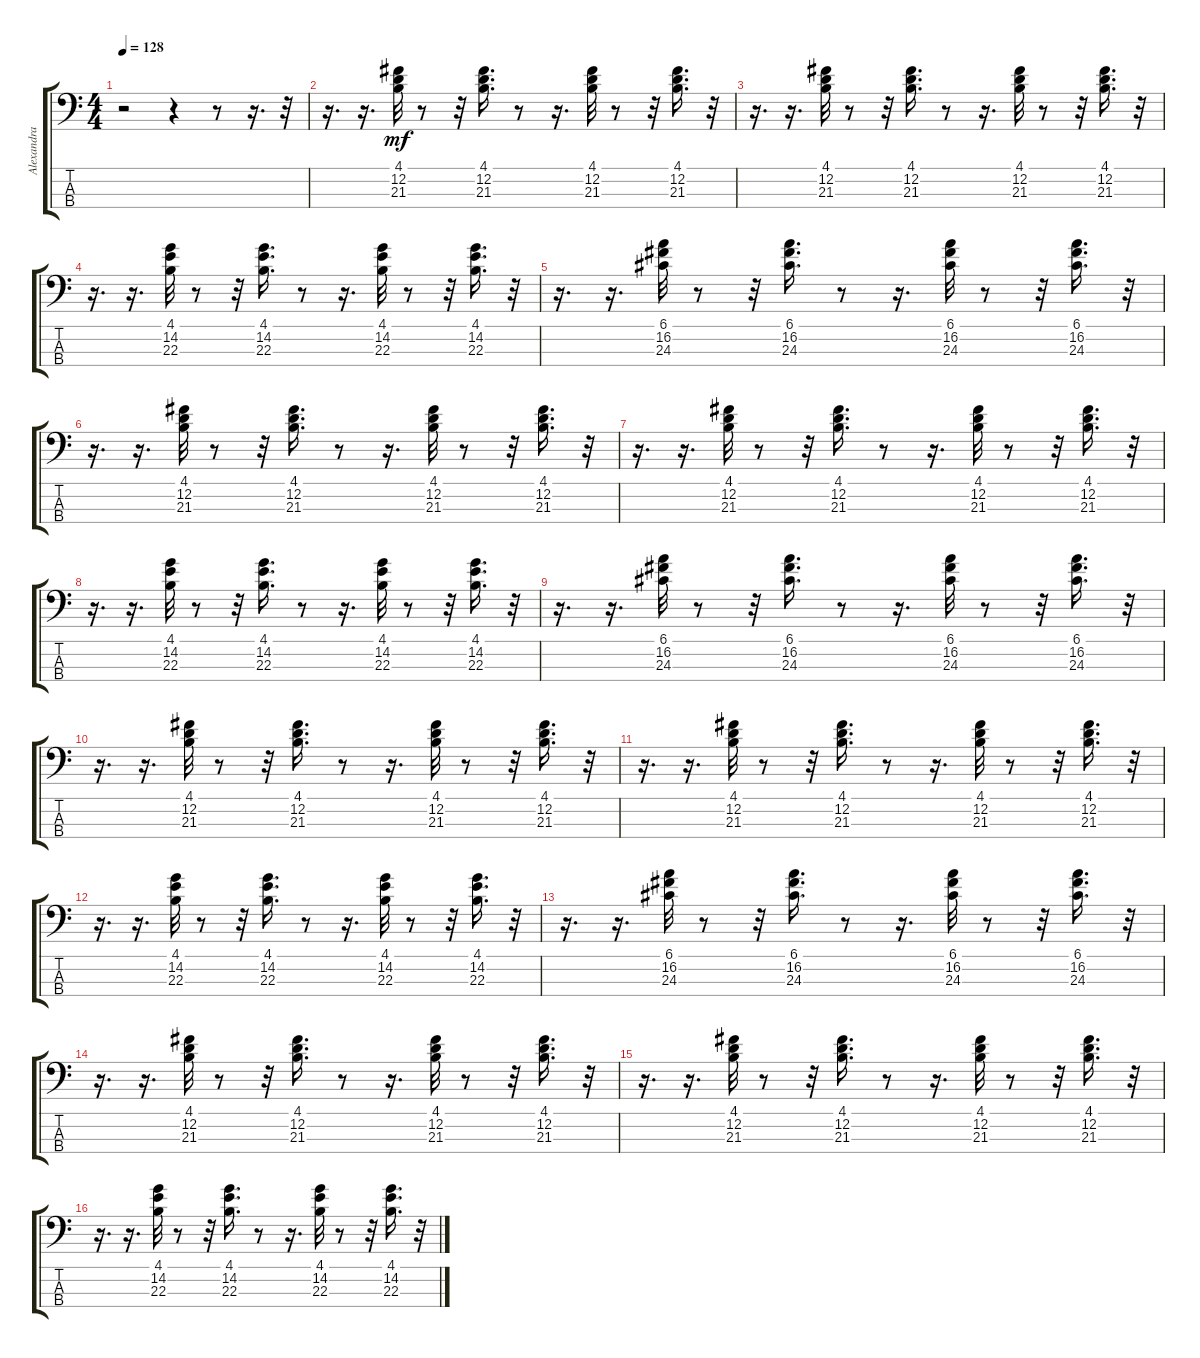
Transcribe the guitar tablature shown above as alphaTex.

\track ("Alexandra Stan - Mr Saxobeat" "Alexandra ") {instrument synthbass1}
\staff {score tabs}
\tuning (G2 D2 A1 E1) {hide}
\ts (4 4)
\tempo 128
\clef f4
\ks c
r.2{dy mf} r.4 r.8 r.16{d} r.32 |
r.16{d} r.16{d} (4.1 12.2 21.3).32 r.8 r.32 (4.1 12.2 21.3).16{d} r.8 r.16{d} (4.1 12.2 21.3).32 r.8 r.32 (4.1 12.2 21.3).16{d} r.32 |
r.16{d} r.16{d} (4.1 12.2 21.3).32 r.8 r.32 (4.1 12.2 21.3).16{d} r.8 r.16{d} (4.1 12.2 21.3).32 r.8 r.32 (4.1 12.2 21.3).16{d} r.32 |
r.16{d} r.16{d} (4.1 14.2 22.3).32 r.8 r.32 (4.1 14.2 22.3).16{d} r.8 r.16{d} (4.1 14.2 22.3).32 r.8 r.32 (4.1 14.2 22.3).16{d} r.32 |
r.16{d} r.16{d} (6.1 16.2 24.3).32 r.8 r.32 (6.1 16.2 24.3).16{d} r.8 r.16{d} (6.1 16.2 24.3).32 r.8 r.32 (6.1 16.2 24.3).16{d} r.32 |
r.16{d} r.16{d} (4.1 12.2 21.3).32 r.8 r.32 (4.1 12.2 21.3).16{d} r.8 r.16{d} (4.1 12.2 21.3).32 r.8 r.32 (4.1 12.2 21.3).16{d} r.32 |
r.16{d} r.16{d} (4.1 12.2 21.3).32 r.8 r.32 (4.1 12.2 21.3).16{d} r.8 r.16{d} (4.1 12.2 21.3).32 r.8 r.32 (4.1 12.2 21.3).16{d} r.32 |
r.16{d} r.16{d} (4.1 14.2 22.3).32 r.8 r.32 (4.1 14.2 22.3).16{d} r.8 r.16{d} (4.1 14.2 22.3).32 r.8 r.32 (4.1 14.2 22.3).16{d} r.32 |
r.16{d} r.16{d} (6.1 16.2 24.3).32 r.8 r.32 (6.1 16.2 24.3).16{d} r.8 r.16{d} (6.1 16.2 24.3).32 r.8 r.32 (6.1 16.2 24.3).16{d} r.32 |
r.16{d} r.16{d} (4.1 12.2 21.3).32 r.8 r.32 (4.1 12.2 21.3).16{d} r.8 r.16{d} (4.1 12.2 21.3).32 r.8 r.32 (4.1 12.2 21.3).16{d} r.32 |
r.16{d} r.16{d} (4.1 12.2 21.3).32 r.8 r.32 (4.1 12.2 21.3).16{d} r.8 r.16{d} (4.1 12.2 21.3).32 r.8 r.32 (4.1 12.2 21.3).16{d} r.32 |
r.16{d} r.16{d} (4.1 14.2 22.3).32 r.8 r.32 (4.1 14.2 22.3).16{d} r.8 r.16{d} (4.1 14.2 22.3).32 r.8 r.32 (4.1 14.2 22.3).16{d} r.32 |
r.16{d} r.16{d} (6.1 16.2 24.3).32 r.8 r.32 (6.1 16.2 24.3).16{d} r.8 r.16{d} (6.1 16.2 24.3).32 r.8 r.32 (6.1 16.2 24.3).16{d} r.32 |
r.16{d} r.16{d} (4.1 12.2 21.3).32 r.8 r.32 (4.1 12.2 21.3).16{d} r.8 r.16{d} (4.1 12.2 21.3).32 r.8 r.32 (4.1 12.2 21.3).16{d} r.32 |
r.16{d} r.16{d} (4.1 12.2 21.3).32 r.8 r.32 (4.1 12.2 21.3).16{d} r.8 r.16{d} (4.1 12.2 21.3).32 r.8 r.32 (4.1 12.2 21.3).16{d} r.32 |
r.16{d} r.16{d} (4.1 14.2 22.3).32 r.8 r.32 (4.1 14.2 22.3).16{d} r.8 r.16{d} (4.1 14.2 22.3).32 r.8 r.32 (4.1 14.2 22.3).16{d} r.32
